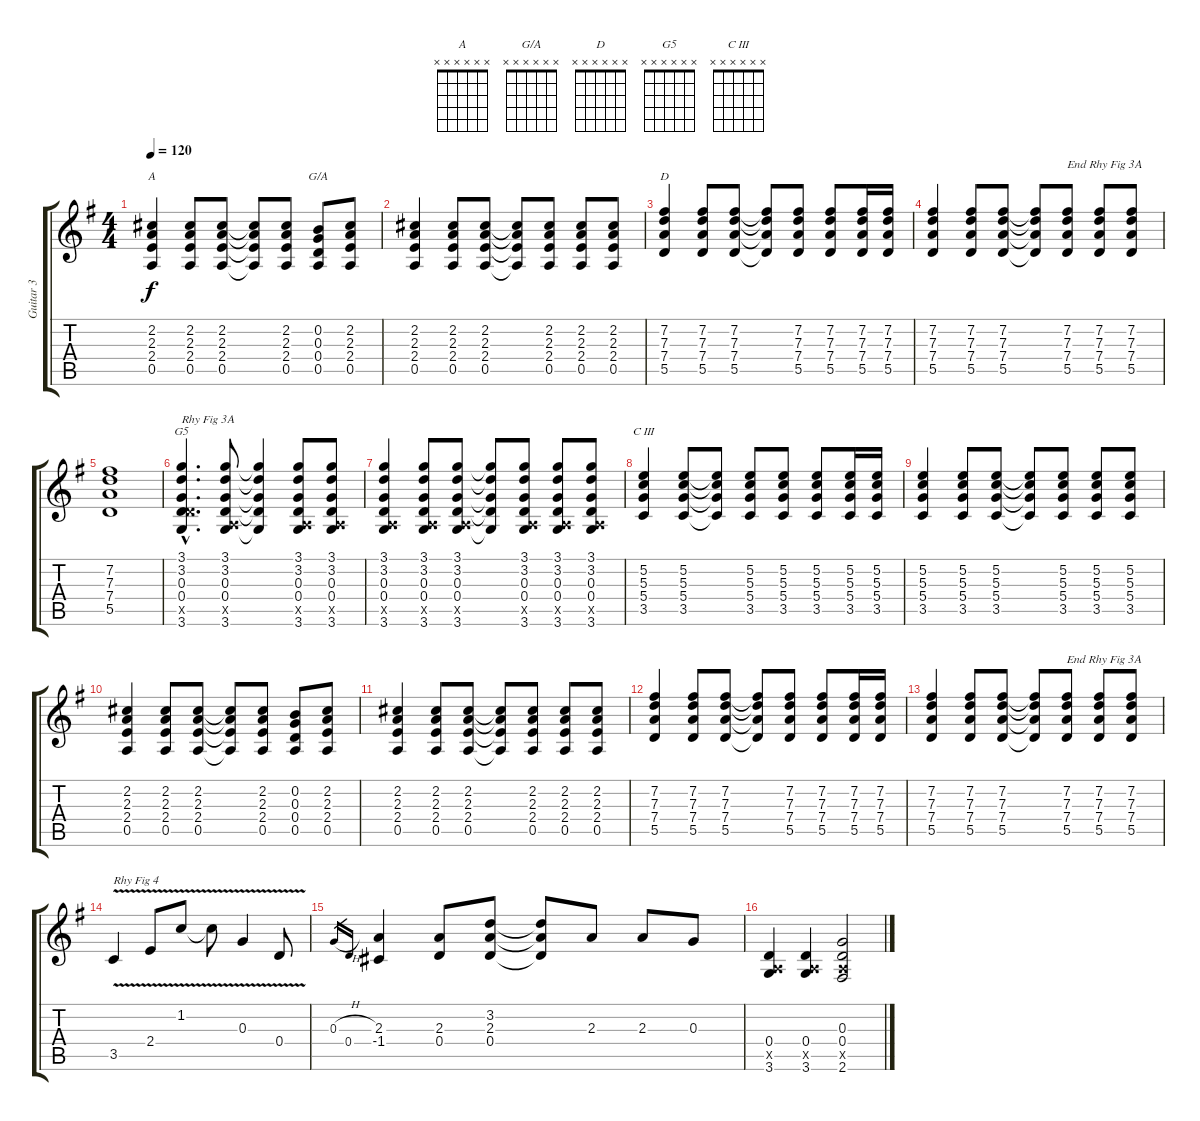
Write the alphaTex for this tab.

\track ("Guitar 3" "Guitar 3") {instrument distortionguitar}
\staff {score tabs}
\tuning (E4 B3 G3 D3 A2 E2) {hide}
\chord ("A" x x x x x x) {firstfret 0}
\chord ("G/A" x x x x x x) {firstfret 0}
\chord ("D" x x x x x x) {firstfret 0}
\chord ("G5" x x x x x x) {firstfret 0}
\chord ("C III" x x x x x x) {firstfret 0}
\ts (4 4)
\tempo 120
\clef g2
\ks g
(2.2 2.3 2.4 0.5).4{ch "A" dy f} (2.2 2.3 2.4 0.5).8 (2.2 2.3 2.4 0.5).8 (2.2{t} 2.3{t} 2.4{t} 0.5{t}).8 (2.2 2.3 2.4 0.5).8 (0.2 0.3 0.4 0.5).8{ch "G/A"} (2.2 2.3 2.4 0.5).8 |
(2.2 2.3 2.4 0.5).4 (2.2 2.3 2.4 0.5).8 (2.2 2.3 2.4 0.5).8 (2.2{t} 2.3{t} 2.4{t} 0.5{t}).8 (2.2 2.3 2.4 0.5).8 (2.2 2.3 2.4 0.5).8 (2.2 2.3 2.4 0.5).8 |
(7.2 7.3 7.4 5.5).4{ch "D"} (7.2 7.3 7.4 5.5).8 (7.2 7.3 7.4 5.5).8 (7.2{t} 7.3{t} 7.4{t} 5.5{t}).8 (7.2 7.3 7.4 5.5).8 (7.2 7.3 7.4 5.5).8 (7.2 7.3 7.4 5.5).16 (7.2 7.3 7.4 5.5).16 |
(7.2 7.3 7.4 5.5).4 (7.2 7.3 7.4 5.5).8 (7.2 7.3 7.4 5.5).8 (7.2{t} 7.3{t} 7.4{t} 5.5{t}).8 (7.2 7.3 7.4 5.5).8{txt "End Rhy Fig 3A"} (7.2 7.3 7.4 5.5).8 (7.2 7.3 7.4 5.5).8 |
(7.2 7.3 7.4 5.5).1 |
(3.1{hac} 3.2{hac} 0.3{hac} 0.4{hac} 5.5{hac x} 3.6{hac}).4{d ch "G5" txt "Rhy Fig 3A"} (3.1 3.2 0.3 0.4 0.5{x} 3.6).8 (3.1{t} 3.2{t} 0.3{t} 0.4{t} 3.6{t}).4 (3.1 3.2 0.3 0.4 0.5{x} 3.6).8 (3.1 3.2 0.3 0.4 0.5{x} 3.6).8 |
(3.1 3.2 0.3 0.4 0.5{x} 3.6).4 (3.1 3.2 0.3 0.4 0.5{x} 3.6).8 (3.1 3.2 0.3 0.4 0.5{x} 3.6).8 (3.1{t} 3.2{t} 0.3{t} 0.4{t} 3.6{t}).8 (3.1 3.2 0.3 0.4 0.5{x} 3.6).8 (3.1 3.2 0.3 0.4 0.5{x} 3.6).8 (3.1 3.2 0.3 0.4 0.5{x} 3.6).8 |
(5.2 5.3 5.4 3.5).4{ch "C III"} (5.2 5.3 5.4 3.5).8 (5.2{t} 5.3{t} 5.4{t} 3.5{t}).8 (5.2 5.3 5.4 3.5).8 (5.2 5.3 5.4 3.5).8 (5.2 5.3 5.4 3.5).8 (5.2 5.3 5.4 3.5).16 (5.2 5.3 5.4 3.5).16 |
(5.2 5.3 5.4 3.5).4 (5.2 5.3 5.4 3.5).8 (5.2 5.3 5.4 3.5).8 (5.2{t} 5.3{t} 5.4{t} 3.5{t}).8 (5.2 5.3 5.4 3.5).8 (5.2 5.3 5.4 3.5).8 (5.2 5.3 5.4 3.5).8 |
(2.2 2.3 2.4 0.5).4 (2.2 2.3 2.4 0.5).8 (2.2 2.3 2.4 0.5).8 (2.2{t} 2.3{t} 2.4{t} 0.5{t}).8 (2.2 2.3 2.4 0.5).8 (0.2 0.3 0.4 0.5).8 (2.2 2.3 2.4 0.5).8 |
(2.2 2.3 2.4 0.5).4 (2.2 2.3 2.4 0.5).8 (2.2 2.3 2.4 0.5).8 (2.2{t} 2.3{t} 2.4{t} 0.5{t}).8 (2.2 2.3 2.4 0.5).8 (2.2 2.3 2.4 0.5).8 (2.2 2.3 2.4 0.5).8 |
(7.2 7.3 7.4 5.5).4 (7.2 7.3 7.4 5.5).8 (7.2 7.3 7.4 5.5).8 (7.2{t} 7.3{t} 7.4{t} 5.5{t}).8 (7.2 7.3 7.4 5.5).8 (7.2 7.3 7.4 5.5).8 (7.2 7.3 7.4 5.5).16 (7.2 7.3 7.4 5.5).16 |
(7.2 7.3 7.4 5.5).4 (7.2 7.3 7.4 5.5).8 (7.2 7.3 7.4 5.5).8 (7.2{t} 7.3{t} 7.4{t} 5.5{t}).8 (7.2 7.3 7.4 5.5).8{txt "End Rhy Fig 3A"} (7.2 7.3 7.4 5.5).8 (7.2 7.3 7.4 5.5).8 |
3.5{v}.4{txt "Rhy Fig 4"} 2.4{v}.8 1.2{v}.8 1.2{t}.8 0.3{v}.4 0.4{v}.8 |
0.3{h}.16{gr} 0.4.16{gr} (2.3 -1.4).4 (2.3 0.4).8 (3.2 2.3 0.4).8 (3.2{t} 2.3{t} 0.4{t}).8 2.3.8 2.3.8 0.3.8 |
(0.4 0.5{x} 3.6).4 (0.4 0.5{x} 3.6).4 (0.3 0.4 0.5{x} 2.6).2
